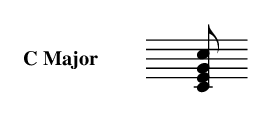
X:1
T: % C major chord with name
M: none
K: none clef=none
V: 1 name="C Major" clef=none
   [CEGc]
